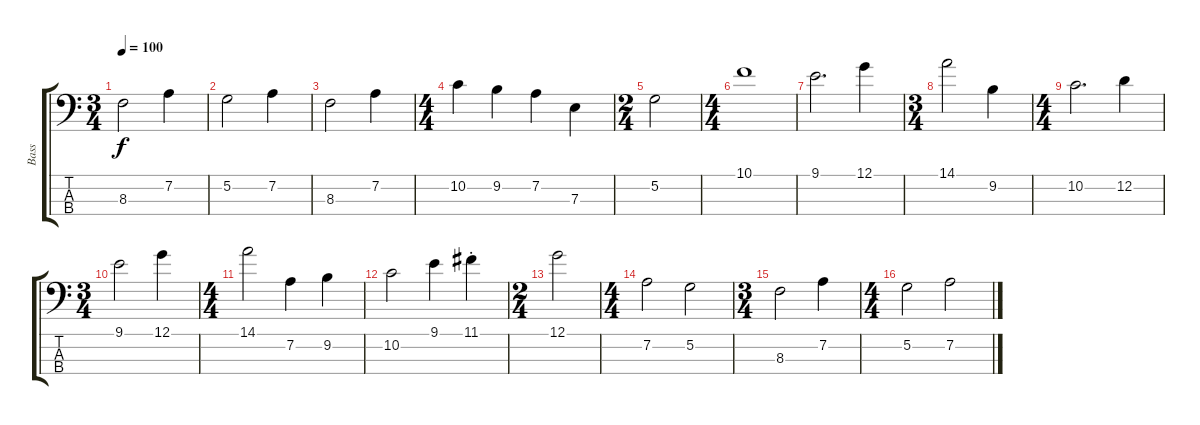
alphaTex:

\track ("Bass" "Bass") {instrument electricbassfinger}
\staff {score tabs}
\tuning (G2 D2 A1 E1) {hide}
\ts (3 4)
\tempo 100
\clef f4
\ks c
8.3.2{dy f} 7.2.4 |
5.2.2 7.2.4 |
8.3.2 7.2.4 |
\ts (4 4)
10.2.4 9.2.4 7.2.4 7.3.4 |
\ts (2 4)
5.2.2 |
\ts (4 4)
10.1.1 |
9.1.2{d} 12.1.4 |
\ts (3 4)
14.1.2 9.2.4 |
\ts (4 4)
10.2.2{d} 12.2.4 |
\ts (3 4)
9.1.2 12.1.4 |
\ts (4 4)
14.1.2 7.2.4 9.2.4 |
10.2.2 9.1.4 11.1{st}.4 |
\ts (2 4)
12.1.2 |
\ts (4 4)
7.2.2 5.2.2 |
\ts (3 4)
8.3.2 7.2.4 |
\ts (4 4)
5.2.2 7.2.2
